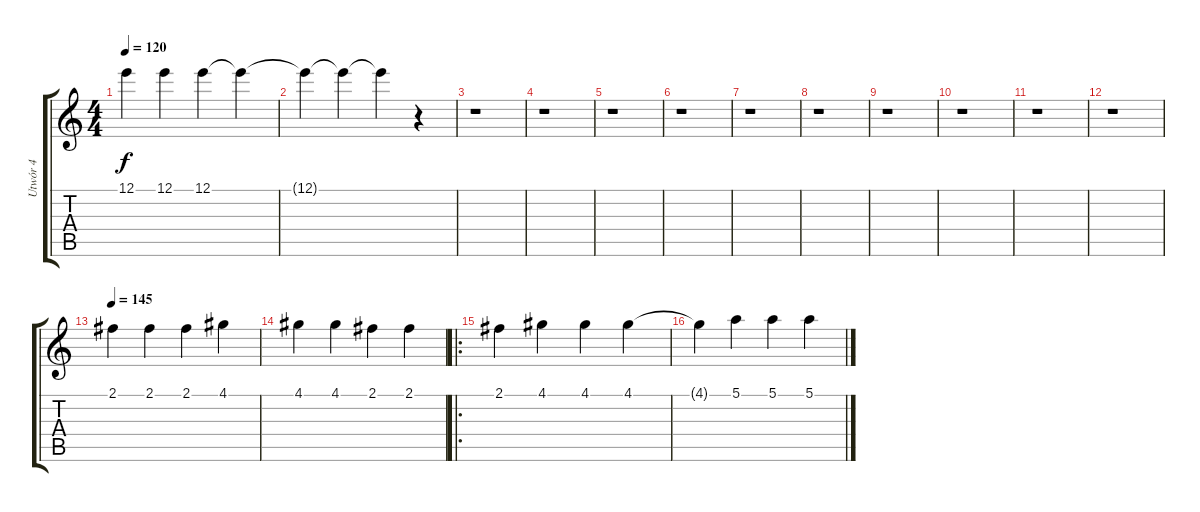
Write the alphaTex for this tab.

\track ("Utwór 4" "Utwór 4") {instrument distortionguitar}
\staff {score tabs}
\tuning (E4 B3 G3 D3 A2 E2) {hide}
\ts (4 4)
\tempo 120
\clef g2
\ks c
12.1.4{dy f} 12.1.4 12.1.4 12.1{t}.4 |
12.1{t}.4 12.1{t}.4 12.1{t}.4 r.4 |
r.1 |
r.1 |
r.1 |
r.1 |
r.1 |
r.1 |
r.1 |
r.1 |
r.1 |
r.1 |
\tempo 145
2.1.4 2.1.4 2.1.4 4.1.4 |
4.1.4 4.1.4 2.1.4 2.1.4 |
\ro
2.1.4 4.1.4 4.1.4 4.1.4 |
4.1{t}.4 5.1.4 5.1.4 5.1.4
